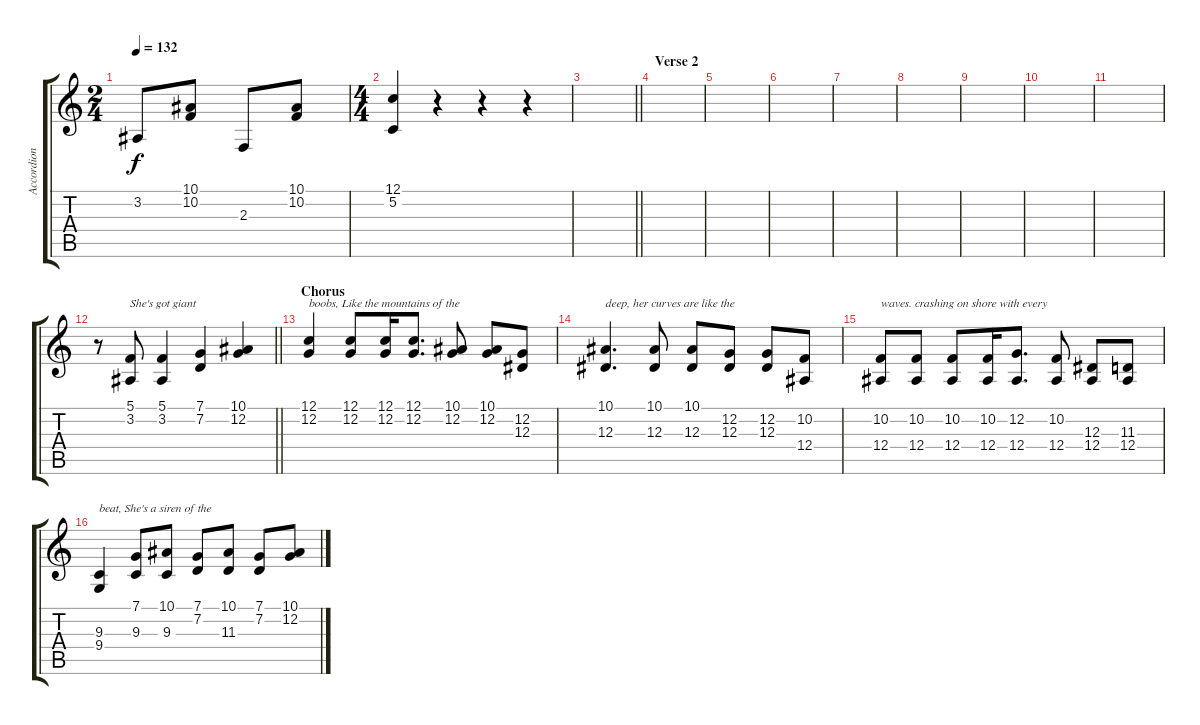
\track ("Accordion" "Accordion") {instrument accordion}
\staff {score tabs}
\tuning (C4 G3 Eb3 Bb2 F2 C2) {hide}
\ts (2 4)
\tempo 132
\clef g2
\ks c
3.2.8{dy f} (10.1 10.2).8 2.3.8 (10.1 10.2).8 |
\ts (4 4)
(12.1 5.2).4 r.4 r.4 r.4 |
\barLineRight lightlight
|
\section ("" "Verse 2")
|
|
|
|
|
|
|
|
\barLineRight lightlight
r.8 (5.1 3.2).8{txt "She's got giant"} (5.1 3.2).4 (7.1 7.2).4 (10.1 12.2).4 |
\section ("" "Chorus")
(12.1 12.2).4{txt "boobs, Like the mountains of the"} (12.1 12.2).8 (12.1 12.2).16 (12.1 12.2).8{d} (10.1 12.2).8 (10.1 12.2).8 (12.2 12.3).8 |
(10.1 12.3).4{d txt "deep, her curves are like the"} (10.1 12.3).8 (10.1 12.3).8 (12.2 12.3).8 (12.2 12.3).8 (10.2 12.4).8 |
(10.2 12.4).8{txt "waves. crashing on shore with every"} (10.2 12.4).8 (10.2 12.4).8 (10.2 12.4).16 (12.2 12.4).8{d} (10.2 12.4).8 (12.3 12.4).8 (11.3 12.4).8 |
(9.3 9.4).4{txt "beat, She's a siren of the"} (7.1 9.3).8 (10.1 9.3).8 (7.1 7.2).8 (10.1 11.3).8 (7.1 7.2).8 (10.1 12.2).8
